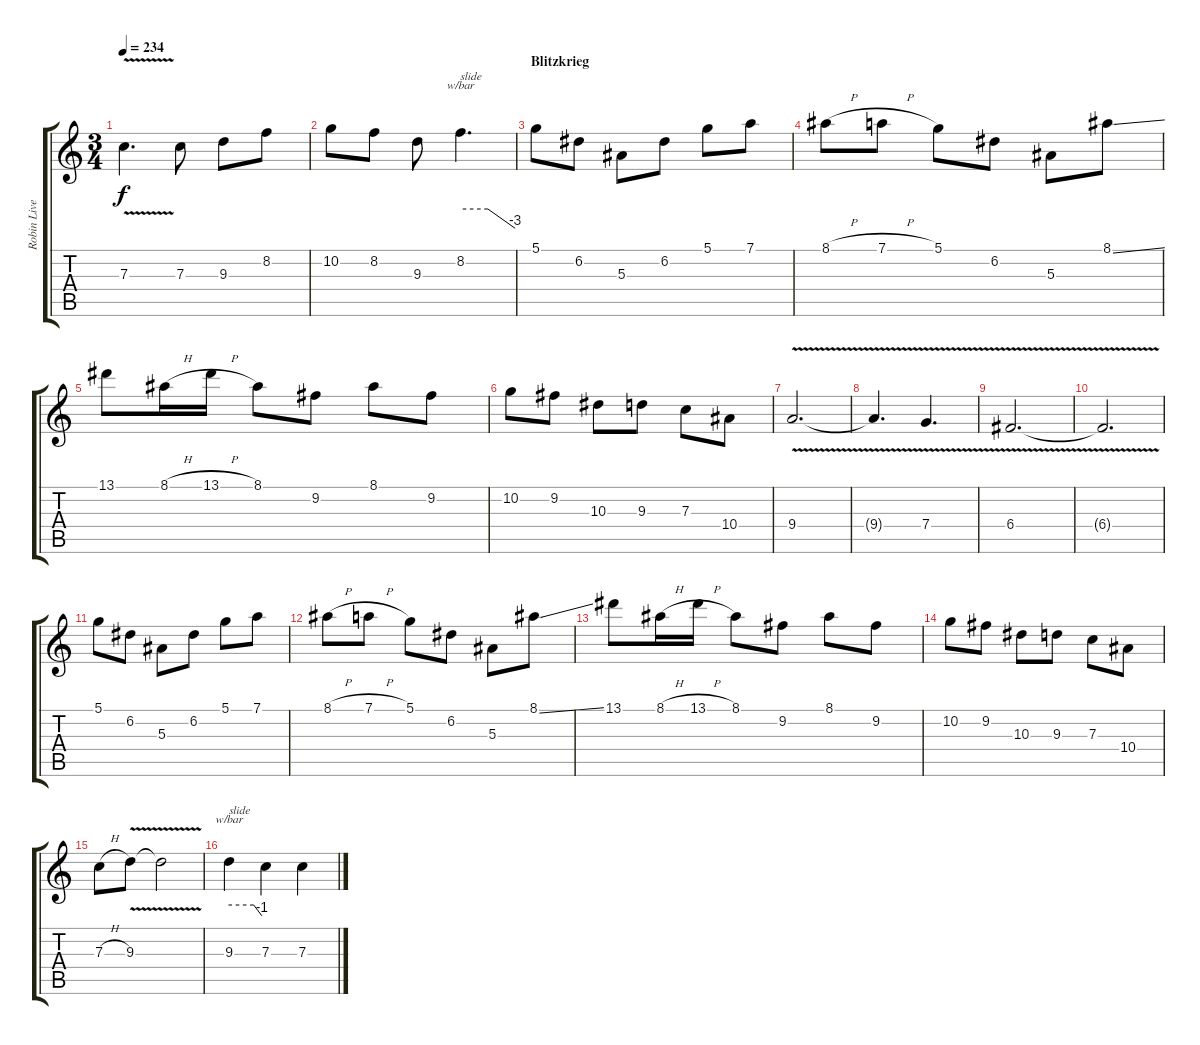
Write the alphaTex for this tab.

\track ("Robin Live" "Robin Live") {instrument distortionguitar}
\staff {score tabs}
\tuning (D4 A3 F3 C3 G2 D2) {hide}
\ts (3 4)
\tempo 234
\clef g2
\ks c
7.3{v}.4{d dy f} 7.3.8 9.3.8 8.2.8 |
10.2.8 8.2.8 9.3.8 8.2.4{d tbe (custom default 0 0 30 0 60 -12) txt "slide"} |
\section ("" "Blitzkrieg")
5.1.8 6.2.8 5.3.8 6.2.8 5.1.8 7.1.8 |
8.1{h}.8 7.1{h}.8 5.1.8 6.2.8 5.3.8 8.1{ss}.8 |
13.1.8 8.1{h}.16 13.1{h}.16 8.1.8 9.2.8 8.1.8 9.2.8 |
10.2.8 9.2.8 10.3.8 9.3.8 7.3.8 10.4.8 |
9.4{v}.2{d} |
9.4{t}.4{d} 7.4{v}.4{d} |
6.4{v}.2{d} |
6.4{t}.2{d} |
5.1.8 6.2.8 5.3.8 6.2.8 5.1.8 7.1.8 |
8.1{h}.8 7.1{h}.8 5.1.8 6.2.8 5.3.8 8.1{ss}.8 |
13.1.8 8.1{h}.16 13.1{h}.16 8.1.8 9.2.8 8.1.8 9.2.8 |
10.2.8 9.2.8 10.3.8 9.3.8 7.3.8 10.4.8 |
7.3{h}.8 9.3{v}.8 9.3{t}.2 |
9.3.4{tbe (custom default 0 0 45 0 60 -4) txt "slide"} 7.3.4 7.3.4
